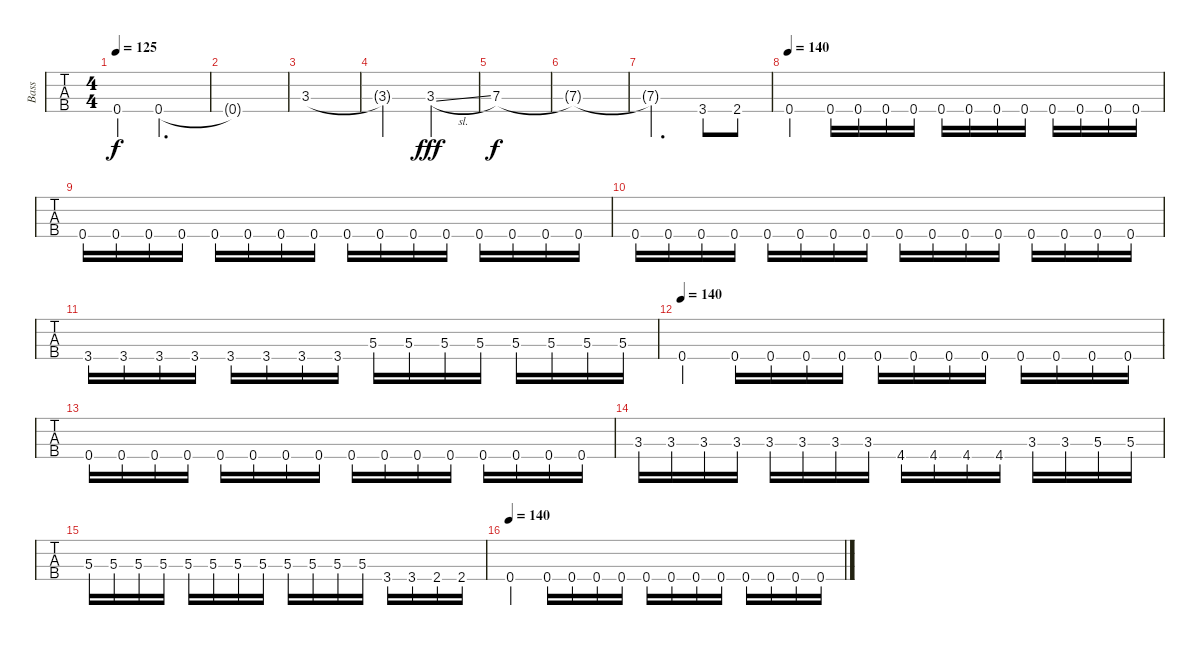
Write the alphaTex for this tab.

\track ("Bass" "Bass") {instrument electricbassfinger}
\staff {tabs}
\tuning (Gb2 Db2 Ab1 Eb1) {hide}
\ts (4 4)
\tempo 125
\clef f4
\ks c
0.4.4{dy f} 0.4.2{d} |
0.4{t}.1 |
3.3.1 |
3.3{t}.2 3.3{sl}.2{dy fff} |
7.3.1{dy f} |
7.3{t}.1 |
7.3{t}.2{d} 3.4.8 2.4.8 |
\tempo 140
0.4.4 0.4.16 0.4.16 0.4.16 0.4.16 0.4.16 0.4.16 0.4.16 0.4.16 0.4.16 0.4.16 0.4.16 0.4.16 |
0.4.16 0.4.16 0.4.16 0.4.16 0.4.16 0.4.16 0.4.16 0.4.16 0.4.16 0.4.16 0.4.16 0.4.16 0.4.16 0.4.16 0.4.16 0.4.16 |
0.4.16 0.4.16 0.4.16 0.4.16 0.4.16 0.4.16 0.4.16 0.4.16 0.4.16 0.4.16 0.4.16 0.4.16 0.4.16 0.4.16 0.4.16 0.4.16 |
3.4.16 3.4.16 3.4.16 3.4.16 3.4.16 3.4.16 3.4.16 3.4.16 5.3.16 5.3.16 5.3.16 5.3.16 5.3.16 5.3.16 5.3.16 5.3.16 |
\tempo 140
0.4.4 0.4.16 0.4.16 0.4.16 0.4.16 0.4.16 0.4.16 0.4.16 0.4.16 0.4.16 0.4.16 0.4.16 0.4.16 |
0.4.16 0.4.16 0.4.16 0.4.16 0.4.16 0.4.16 0.4.16 0.4.16 0.4.16 0.4.16 0.4.16 0.4.16 0.4.16 0.4.16 0.4.16 0.4.16 |
3.3.16 3.3.16 3.3.16 3.3.16 3.3.16 3.3.16 3.3.16 3.3.16 4.4.16 4.4.16 4.4.16 4.4.16 3.3.16 3.3.16 5.3.16 5.3.16 |
5.3.16 5.3.16 5.3.16 5.3.16 5.3.16 5.3.16 5.3.16 5.3.16 5.3.16 5.3.16 5.3.16 5.3.16 3.4.16 3.4.16 2.4.16 2.4.16 |
\tempo 140
0.4.4 0.4.16 0.4.16 0.4.16 0.4.16 0.4.16 0.4.16 0.4.16 0.4.16 0.4.16 0.4.16 0.4.16 0.4.16
